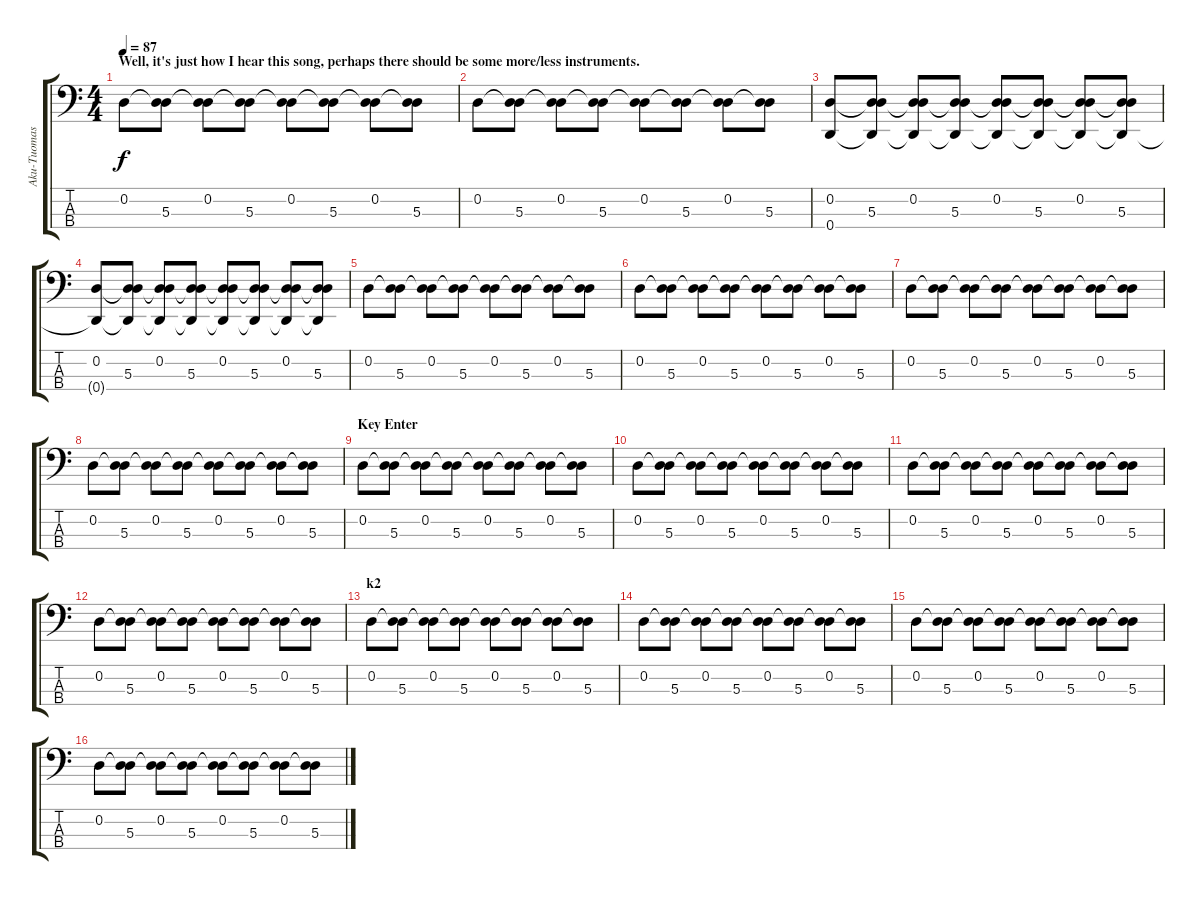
\track ("Aku-Tuomas Mattila" "Aku-Tuomas") {instrument electricbassfinger}
\staff {score tabs}
\tuning (G2 D2 A1 D1) {hide}
\ts (4 4)
\section ("" "Well, it's just how I hear this song, perhaps there should be some more/less instruments.")
\tempo 87
\clef f4
\ks c
0.2.8{dy f instrument electricbassfinger} (0.2{t} 5.3).8 (0.2 5.3{t}).8 (0.2{t} 5.3).8 (0.2 5.3{t}).8 (0.2{t} 5.3).8 (0.2 5.3{t}).8 (0.2{t} 5.3).8 |
0.2.8 (0.2{t} 5.3).8 (0.2 5.3{t}).8 (0.2{t} 5.3).8 (0.2 5.3{t}).8 (0.2{t} 5.3).8 (0.2 5.3{t}).8 (0.2{t} 5.3).8 |
(0.2 0.4).8 (0.2{t} 5.3 0.4{t}).8 (0.2 5.3{t} 0.4{t}).8 (0.2{t} 5.3 0.4{t}).8 (0.2 5.3{t} 0.4{t}).8 (0.2{t} 5.3 0.4{t}).8 (0.2 5.3{t} 0.4{t}).8 (0.2{t} 5.3 0.4{t}).8 |
(0.2 0.4{t}).8 (0.2{t} 5.3 0.4{t}).8 (0.2 5.3{t} 0.4{t}).8 (0.2{t} 5.3 0.4{t}).8 (0.2 5.3{t} 0.4{t}).8 (0.2{t} 5.3 0.4{t}).8 (0.2 5.3{t} 0.4{t}).8 (0.2{t} 5.3 0.4{t}).8 |
0.2.8 (0.2{t} 5.3).8 (0.2 5.3{t}).8 (0.2{t} 5.3).8 (0.2 5.3{t}).8 (0.2{t} 5.3).8 (0.2 5.3{t}).8 (0.2{t} 5.3).8 |
0.2.8 (0.2{t} 5.3).8 (0.2 5.3{t}).8 (0.2{t} 5.3).8 (0.2 5.3{t}).8 (0.2{t} 5.3).8 (0.2 5.3{t}).8 (0.2{t} 5.3).8 |
0.2.8 (0.2{t} 5.3).8 (0.2 5.3{t}).8 (0.2{t} 5.3).8 (0.2 5.3{t}).8 (0.2{t} 5.3).8 (0.2 5.3{t}).8 (0.2{t} 5.3).8 |
0.2.8 (0.2{t} 5.3).8 (0.2 5.3{t}).8 (0.2{t} 5.3).8 (0.2 5.3{t}).8 (0.2{t} 5.3).8 (0.2 5.3{t}).8 (0.2{t} 5.3).8 |
\section ("" "Key Enter")
0.2.8 (0.2{t} 5.3).8 (0.2 5.3{t}).8 (0.2{t} 5.3).8 (0.2 5.3{t}).8 (0.2{t} 5.3).8 (0.2 5.3{t}).8 (0.2{t} 5.3).8 |
0.2.8 (0.2{t} 5.3).8 (0.2 5.3{t}).8 (0.2{t} 5.3).8 (0.2 5.3{t}).8 (0.2{t} 5.3).8 (0.2 5.3{t}).8 (0.2{t} 5.3).8 |
0.2.8 (0.2{t} 5.3).8 (0.2 5.3{t}).8 (0.2{t} 5.3).8 (0.2 5.3{t}).8 (0.2{t} 5.3).8 (0.2 5.3{t}).8 (0.2{t} 5.3).8 |
0.2.8 (0.2{t} 5.3).8 (0.2 5.3{t}).8 (0.2{t} 5.3).8 (0.2 5.3{t}).8 (0.2{t} 5.3).8 (0.2 5.3{t}).8 (0.2{t} 5.3).8 |
\section ("" "k2")
0.2.8 (0.2{t} 5.3).8 (0.2 5.3{t}).8 (0.2{t} 5.3).8 (0.2 5.3{t}).8 (0.2{t} 5.3).8 (0.2 5.3{t}).8 (0.2{t} 5.3).8 |
0.2.8 (0.2{t} 5.3).8 (0.2 5.3{t}).8 (0.2{t} 5.3).8 (0.2 5.3{t}).8 (0.2{t} 5.3).8 (0.2 5.3{t}).8 (0.2{t} 5.3).8 |
0.2.8 (0.2{t} 5.3).8 (0.2 5.3{t}).8 (0.2{t} 5.3).8 (0.2 5.3{t}).8 (0.2{t} 5.3).8 (0.2 5.3{t}).8 (0.2{t} 5.3).8 |
0.2.8 (0.2{t} 5.3).8 (0.2 5.3{t}).8 (0.2{t} 5.3).8 (0.2 5.3{t}).8 (0.2{t} 5.3).8 (0.2 5.3{t}).8 (0.2{t} 5.3).8
